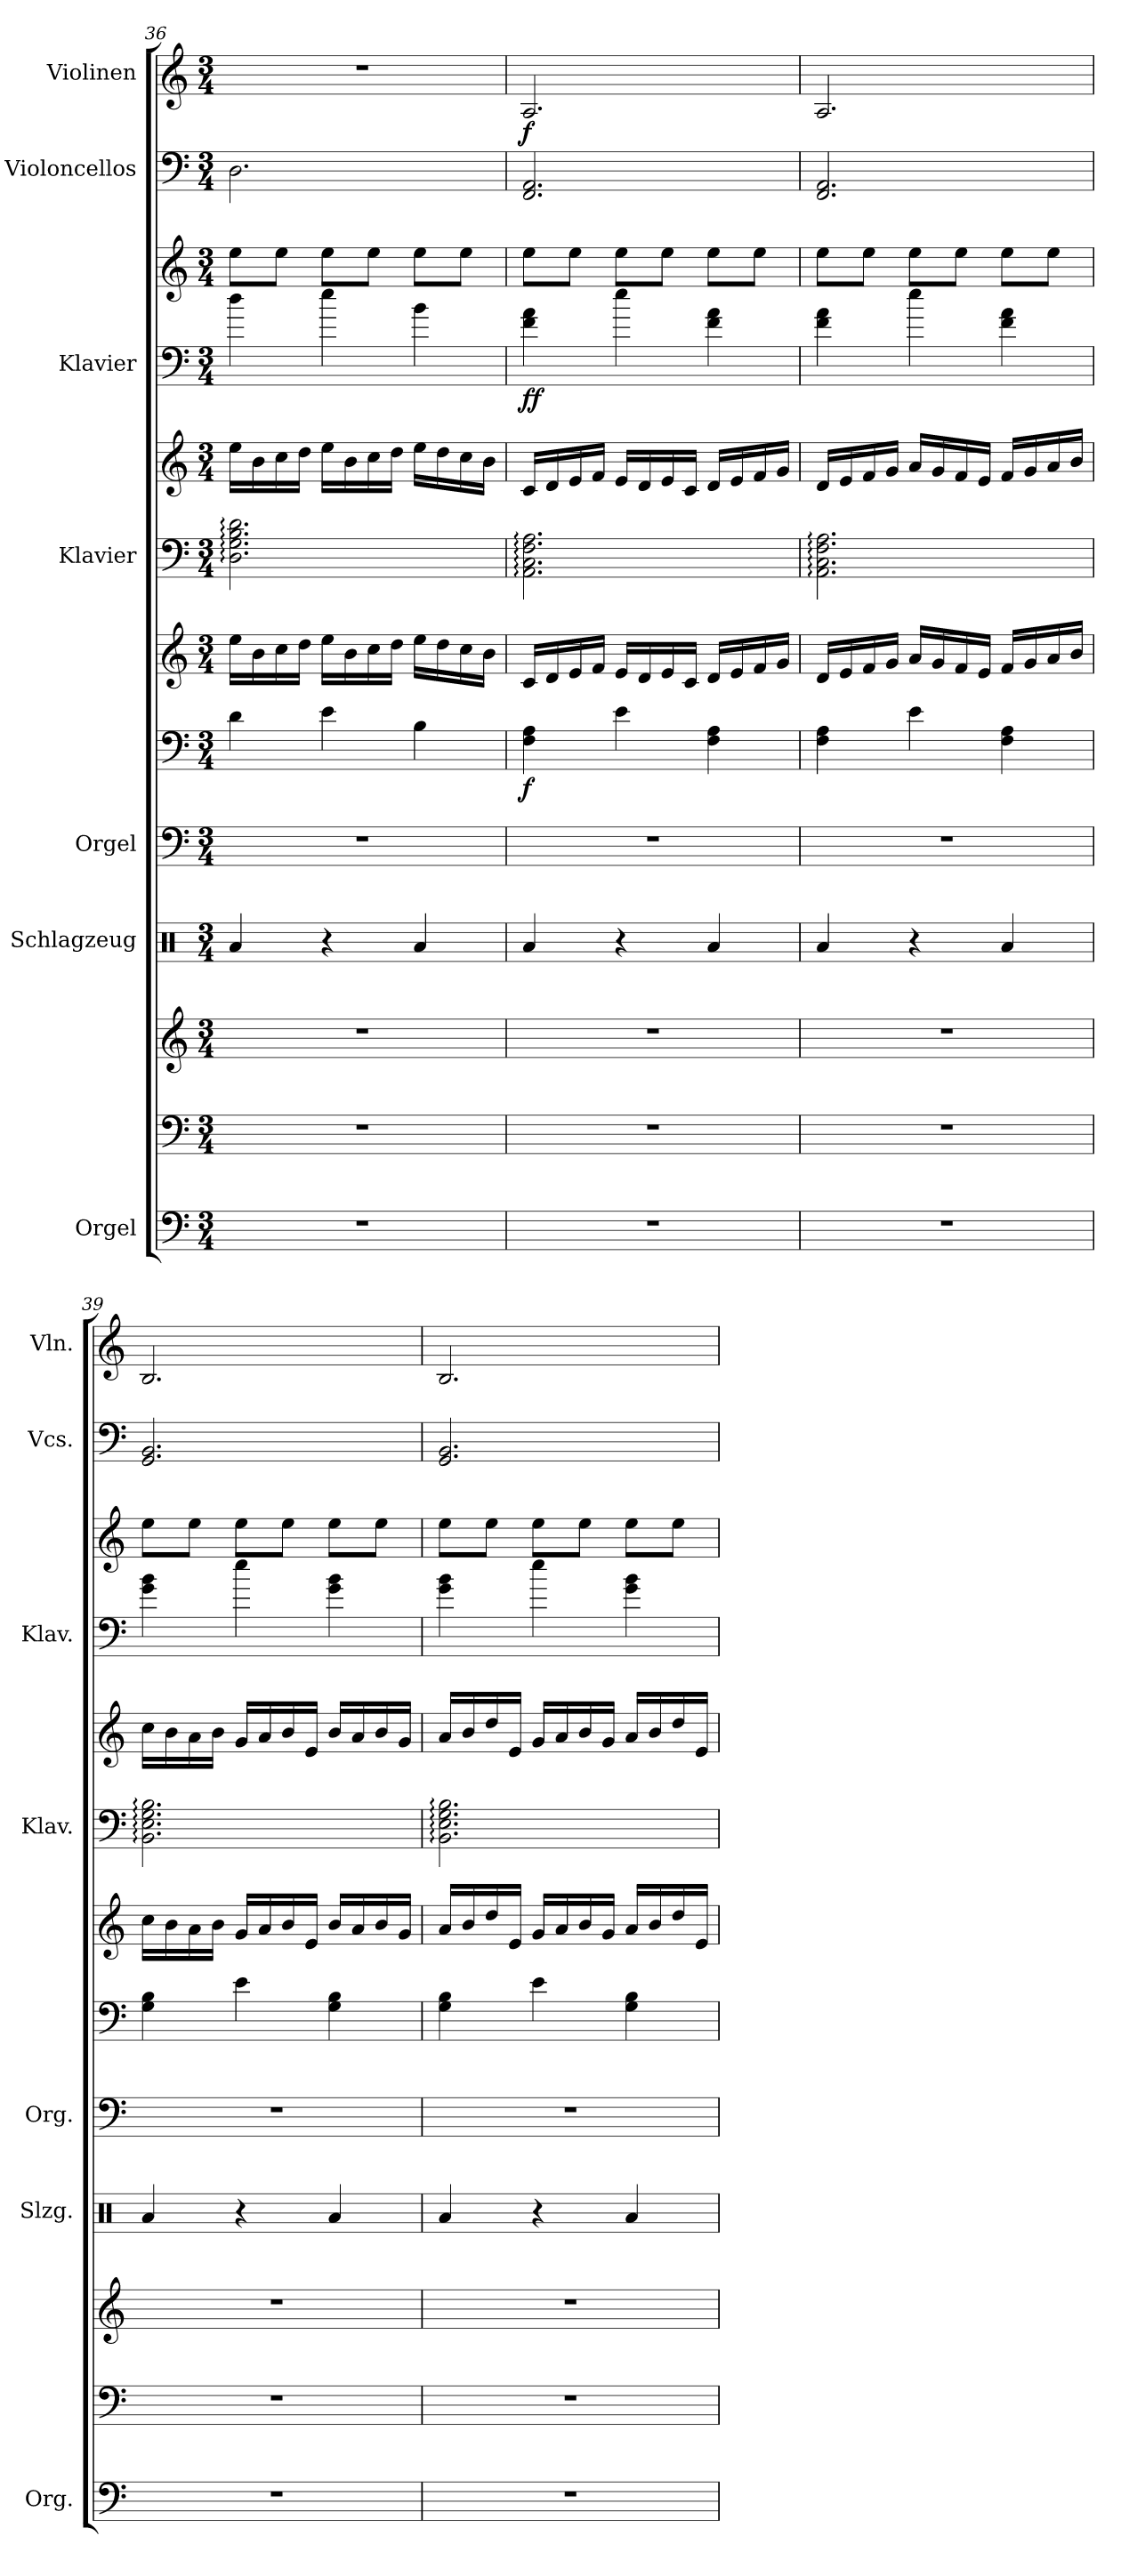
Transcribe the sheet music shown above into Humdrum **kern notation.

**kern	**kern	**kern	**kern	**kern	**kern	**kern	**dynam	**kern	**kern	**kern	**kern	**dynam	**kern	**kern	**dynam
*part7	*part7	*part7	*part6	*part5	*part5	*part5	*part5	*part4	*part4	*part3	*part3	*part3	*part2	*part1	*part1
*staff13	*staff12	*staff11	*staff10	*staff9	*staff8	*staff7	*staff7/8/9	*staff6	*staff5	*staff4	*staff3	*staff3/4	*staff2	*staff1	*staff1
*I"Orgel	*	*	*I"Schlagzeug	*I"Orgel	*	*	*	*I"Klavier	*	*I"Klavier	*	*	*I"Violoncellos	*I"Violinen	*
*I'Org.	*	*	*I'Slzg.	*I'Org.	*	*	*	*I'Klav.	*	*I'Klav.	*	*	*I'Vcs.	*I'Vln.	*
!!LO:PB:g=z
*clefF4	*clefF4	*clefG2	*clefX	*clefF4	*clefF4	*clefG2	*	*clefF4	*clefG2	*clefF4	*clefG2	*	*clefF4	*clefG2	*
*k[]	*k[]	*k[]	*k[]	*k[]	*k[]	*k[]	*	*k[]	*k[]	*k[]	*k[]	*	*k[]	*k[]	*
*M3/4	*M3/4	*M3/4	*M3/4	*M3/4	*M3/4	*M3/4	*	*M3/4	*M3/4	*M3/4	*M3/4	*	*M3/4	*M3/4	*
=36	=36	=36	=36	=36	=36	=36	=36	=36	=36	=36	=36	=36	=36	=36	=36
2.r	2.r	2.r	4Ra/	2.r	4d\	16ee\LL	.	2.D\: 2.G\: 2.B\: 2.d\:	16ee\LL	4dd\	8ee\L	.	2.D\	2.r	.
.	.	.	.	.	.	16b\	.	.	16b\	.	.	.	.	.	.
.	.	.	.	.	.	16cc\	.	.	16cc\	.	8ee\J	.	.	.	.
.	.	.	.	.	.	16dd\JJ	.	.	16dd\JJ	.	.	.	.	.	.
.	.	.	4r	.	4e\	16ee\LL	.	.	16ee\LL	4ee\	8ee\L	.	.	.	.
.	.	.	.	.	.	16b\	.	.	16b\	.	.	.	.	.	.
.	.	.	.	.	.	16cc\	.	.	16cc\	.	8ee\J	.	.	.	.
.	.	.	.	.	.	16dd\JJ	.	.	16dd\JJ	.	.	.	.	.	.
.	.	.	4Ra/	.	4B\	16ee\LL	.	.	16ee\LL	4b\	8ee\L	.	.	.	.
.	.	.	.	.	.	16dd\	.	.	16dd\	.	.	.	.	.	.
.	.	.	.	.	.	16cc\	.	.	16cc\	.	8ee\J	.	.	.	.
.	.	.	.	.	.	16b\JJ	.	.	16b\JJ	.	.	.	.	.	.
=37	=37	=37	=37	=37	=37	=37	=37	=37	=37	=37	=37	=37	=37	=37	=37
!	!	!	!	!	!	!	!LO:DY:b=2	!	!	!	!	!LO:DY:b=2	!	!	!LO:DY:b
2.r	2.r	2.r	4Ra/	2.r	4F\ 4A\	16c/LL	f	2.AA\: 2.C\: 2.F\: 2.A\:	16c/LL	4f\ 4a\	8ee\L	ff	2.FF/ 2.AA/	2.A/	f
.	.	.	.	.	.	16d/	.	.	16d/	.	.	.	.	.	.
.	.	.	.	.	.	16e/	.	.	16e/	.	8ee\J	.	.	.	.
.	.	.	.	.	.	16f/JJ	.	.	16f/JJ	.	.	.	.	.	.
.	.	.	4r	.	4e\	16e/LL	.	.	16e/LL	4ee\	8ee\L	.	.	.	.
.	.	.	.	.	.	16d/	.	.	16d/	.	.	.	.	.	.
.	.	.	.	.	.	16e/	.	.	16e/	.	8ee\J	.	.	.	.
.	.	.	.	.	.	16c/JJ	.	.	16c/JJ	.	.	.	.	.	.
.	.	.	4Ra/	.	4F\ 4A\	16d/LL	.	.	16d/LL	4f\ 4a\	8ee\L	.	.	.	.
.	.	.	.	.	.	16e/	.	.	16e/	.	.	.	.	.	.
.	.	.	.	.	.	16f/	.	.	16f/	.	8ee\J	.	.	.	.
.	.	.	.	.	.	16g/JJ	.	.	16g/JJ	.	.	.	.	.	.
=38	=38	=38	=38	=38	=38	=38	=38	=38	=38	=38	=38	=38	=38	=38	=38
2.r	2.r	2.r	4Ra/	2.r	4F\ 4A\	16d/LL	.	2.AA\: 2.C\: 2.F\: 2.A\:	16d/LL	4f\ 4a\	8ee\L	.	2.FF/ 2.AA/	2.A/	.
.	.	.	.	.	.	16e/	.	.	16e/	.	.	.	.	.	.
.	.	.	.	.	.	16f/	.	.	16f/	.	8ee\J	.	.	.	.
.	.	.	.	.	.	16g/JJ	.	.	16g/JJ	.	.	.	.	.	.
.	.	.	4r	.	4e\	16a/LL	.	.	16a/LL	4ee\	8ee\L	.	.	.	.
.	.	.	.	.	.	16g/	.	.	16g/	.	.	.	.	.	.
.	.	.	.	.	.	16f/	.	.	16f/	.	8ee\J	.	.	.	.
.	.	.	.	.	.	16e/JJ	.	.	16e/JJ	.	.	.	.	.	.
.	.	.	4Ra/	.	4F\ 4A\	16f/LL	.	.	16f/LL	4f\ 4a\	8ee\L	.	.	.	.
.	.	.	.	.	.	16g/	.	.	16g/	.	.	.	.	.	.
.	.	.	.	.	.	16a/	.	.	16a/	.	8ee\J	.	.	.	.
.	.	.	.	.	.	16b/JJ	.	.	16b/JJ	.	.	.	.	.	.
!!LO:PB:g=z
=39	=39	=39	=39	=39	=39	=39	=39	=39	=39	=39	=39	=39	=39	=39	=39
2.r	2.r	2.r	4Ra/	2.r	4G\ 4B\	16cc\LL	.	2.BB\: 2.E\: 2.G\: 2.B\:	16cc\LL	4g\ 4b\	8ee\L	.	2.GG/ 2.BB/	2.B/	.
.	.	.	.	.	.	16b\	.	.	16b\	.	.	.	.	.	.
.	.	.	.	.	.	16a\	.	.	16a\	.	8ee\J	.	.	.	.
.	.	.	.	.	.	16b\JJ	.	.	16b\JJ	.	.	.	.	.	.
.	.	.	4r	.	4e\	16g/LL	.	.	16g/LL	4ee\	8ee\L	.	.	.	.
.	.	.	.	.	.	16a/	.	.	16a/	.	.	.	.	.	.
.	.	.	.	.	.	16b/	.	.	16b/	.	8ee\J	.	.	.	.
.	.	.	.	.	.	16e/JJ	.	.	16e/JJ	.	.	.	.	.	.
.	.	.	4Ra/	.	4G\ 4B\	16b/LL	.	.	16b/LL	4g\ 4b\	8ee\L	.	.	.	.
.	.	.	.	.	.	16a/	.	.	16a/	.	.	.	.	.	.
.	.	.	.	.	.	16b/	.	.	16b/	.	8ee\J	.	.	.	.
.	.	.	.	.	.	16g/JJ	.	.	16g/JJ	.	.	.	.	.	.
=40	=40	=40	=40	=40	=40	=40	=40	=40	=40	=40	=40	=40	=40	=40	=40
2.r	2.r	2.r	4Ra/	2.r	4G\ 4B\	16a/LL	.	2.BB\: 2.E\: 2.G\: 2.B\:	16a/LL	4g\ 4b\	8ee\L	.	2.GG/ 2.BB/	2.B/	.
.	.	.	.	.	.	16b/	.	.	16b/	.	.	.	.	.	.
.	.	.	.	.	.	16dd/	.	.	16dd/	.	8ee\J	.	.	.	.
.	.	.	.	.	.	16e/JJ	.	.	16e/JJ	.	.	.	.	.	.
.	.	.	4r	.	4e\	16g/LL	.	.	16g/LL	4ee\	8ee\L	.	.	.	.
.	.	.	.	.	.	16a/	.	.	16a/	.	.	.	.	.	.
.	.	.	.	.	.	16b/	.	.	16b/	.	8ee\J	.	.	.	.
.	.	.	.	.	.	16g/JJ	.	.	16g/JJ	.	.	.	.	.	.
.	.	.	4Ra/	.	4G\ 4B\	16a/LL	.	.	16a/LL	4g\ 4b\	8ee\L	.	.	.	.
.	.	.	.	.	.	16b/	.	.	16b/	.	.	.	.	.	.
.	.	.	.	.	.	16dd/	.	.	16dd/	.	8ee\J	.	.	.	.
.	.	.	.	.	.	16e/JJ	.	.	16e/JJ	.	.	.	.	.	.
=	=	=	=	=	=	=	=	=	=	=	=	=	=	=	=
*-	*-	*-	*-	*-	*-	*-	*-	*-	*-	*-	*-	*-	*-	*-	*-
